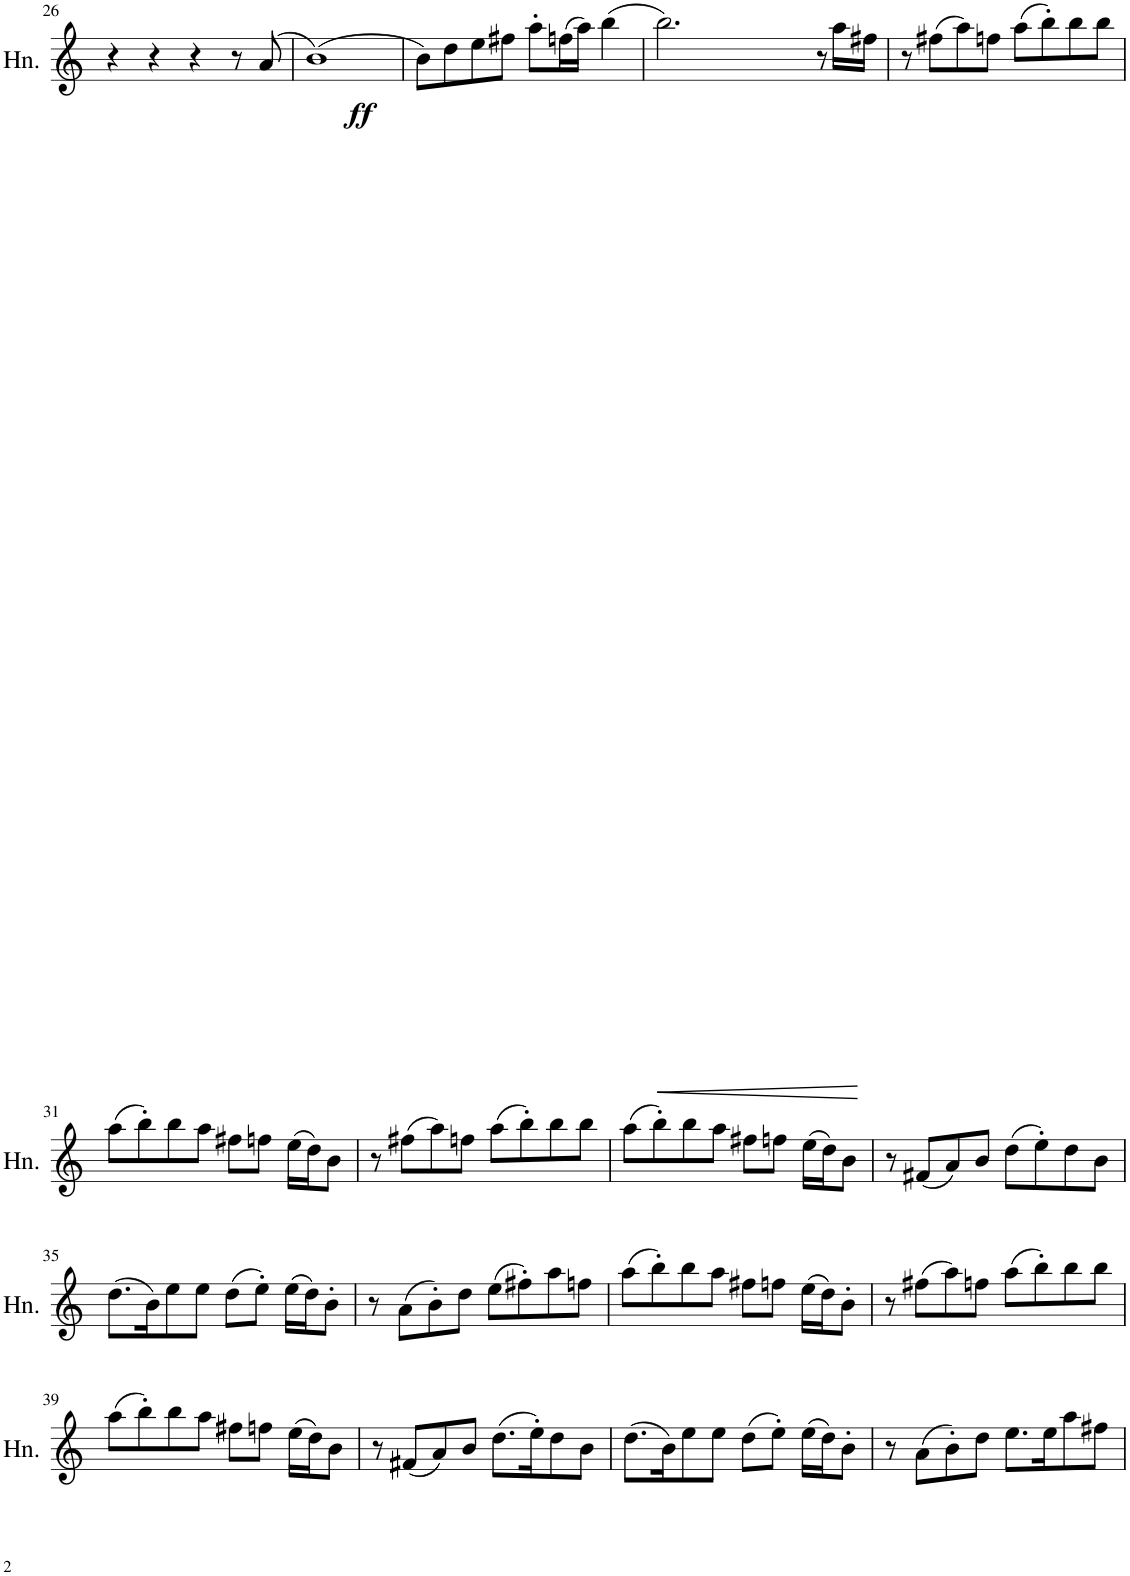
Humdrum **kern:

**kern	**dynam
*part1	*part1
*staff1	*staff1
*I"Horn	*
*I'Hn.	*
!!LO:PB:g=z
*clefG2	*
*Trd4c7	*
*k[]	*
=26	=26
4r	.
4r	.
4r	.
8r	.
!	!LO:DY:b
(8a/	ff
=27	=27
(1b)	.
=28	=28
8b\L)	.
8dd\	.
8ee\	.
8ff#X\J	.
8aa'\L	.
(16ffn\L	.
16aa\JJ)	.
(4bb\	.
=29	=29
!	!LO:HP:b
2.bb\)	<
8r	.
16aa\LL	.
16ff#X\JJ	.
.	[
=30	=30
8r	.
(8ff#X\L	.
8aa\)	.
8ffn\J	.
(8aa\L	.
8bb'\)	.
8bb\	.
8bb\J	.
!!LO:LB:g=z
=31	=31
(8aa\L	.
8bb'\)	.
8bb\	.
8aa\J	.
8ff#X\L	.
8ffn\J	.
(16ee\LL	.
16dd\J)	.
8b\J	.
=32	=32
8r	.
(8ff#X\L	.
8aa\)	.
8ffn\J	.
(8aa\L	.
8bb'\)	.
8bb\	.
8bb\J	.
=33	=33
(8aa\L	.
8bb'\)	.
8bb\	.
8aa\J	.
8ff#X\L	.
8ffn\J	.
(16ee\LL	.
16dd\J)	.
8b\J	.
=34	=34
8r	.
(8f#X/L	.
8a/)	.
8b/J	.
(8dd\L	.
8ee'\)	.
8dd\	.
8b\J	.
!!LO:LB:g=z
=35	=35
(8.dd\L	.
16b\K)	.
8ee\	.
8ee\J	.
(8dd\L	.
8ee'\J)	.
(16ee\LL	.
16dd\J)	.
8b'\J	.
=36	=36
8r	.
(8a\L	.
8b'\)	.
8dd\J	.
(8ee\L	.
8ff#X'\)	.
8aa\	.
8ffn\J	.
=37	=37
(8aa\L	.
8bb'\)	.
8bb\	.
8aa\J	.
8ff#X\L	.
8ffn\J	.
(16ee\LL	.
16dd\J)	.
8b'\J	.
=38	=38
8r	.
(8ff#X\L	.
8aa\)	.
8ffn\J	.
(8aa\L	.
8bb'\)	.
8bb\	.
8bb\J	.
!!LO:LB:g=z
=39	=39
(8aa\L	.
8bb'\)	.
8bb\	.
8aa\J	.
8ff#X\L	.
8ffn\J	.
(16ee\LL	.
16dd\J)	.
8b\J	.
=40	=40
8r	.
(8f#X/L	.
8a/)	.
8b/J	.
(8.dd\L	.
16ee'\K)	.
8dd\	.
8b\J	.
=41	=41
(8.dd\L	.
16b\K)	.
8ee\	.
8ee\J	.
(8dd\L	.
8ee'\J)	.
(16ee\LL	.
16dd\J)	.
8b'\J	.
=42	=42
8r	.
(8a\L	.
8b'\)	.
8dd\J	.
8.ee\L	.
16ee\K	.
8aa\	.
8ff#X\J	.
=	=
*-	*-
